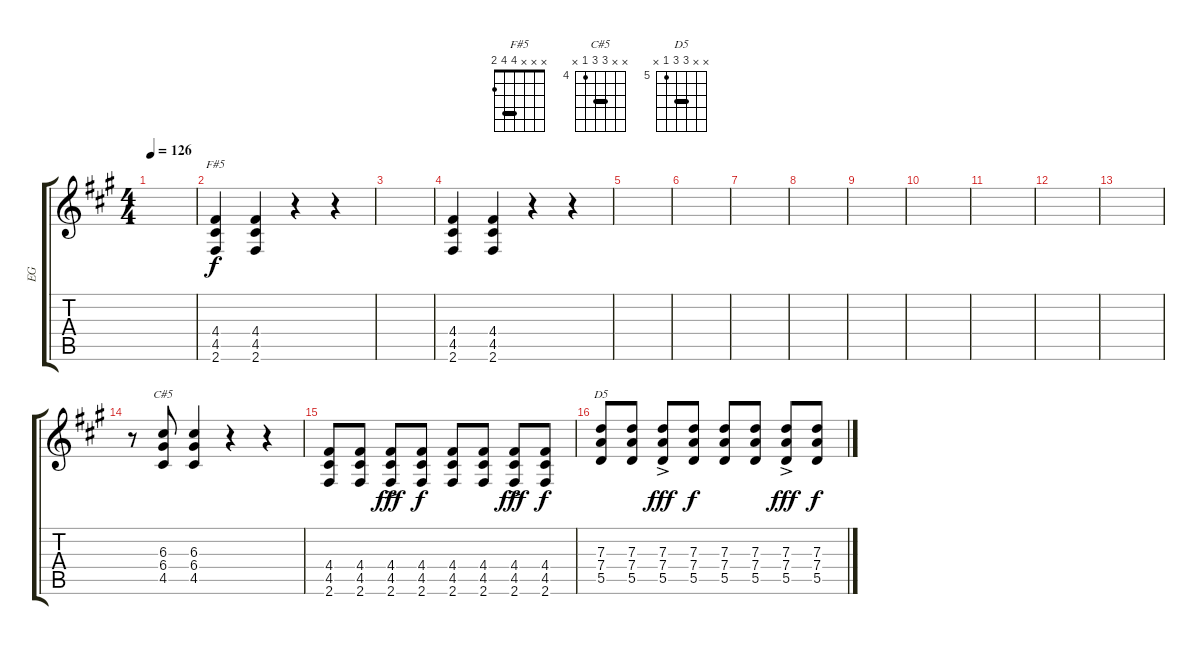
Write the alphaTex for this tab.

\track ("EG" "EG") {instrument overdrivenguitar}
\staff {score tabs}
\tuning (E4 B3 G3 D3 A2 E2) {hide}
\chord ("F#5" x x x 4 4 2) {barre 4}
\chord ("C#5" x x 6 6 4 x) {firstfret 4 barre 6}
\chord ("D5" x x 7 7 5 x) {firstfret 5 barre 7}
\ts (4 4)
\tempo 126
\clef g2
\ks f#minor
|
(4.4 4.5 2.6).4{ch "F#5"} (4.4 4.5 2.6).4 r.4 r.4 |
|
(4.4 4.5 2.6).4 (4.4 4.5 2.6).4 r.4 r.4 |
|
|
|
|
|
|
|
|
|
r.8 (6.3 6.4 4.5).8{ch "C#5"} (6.3 6.4 4.5).4 r.4 r.4 |
(4.4 4.5 2.6).8 (4.4 4.5 2.6).8 (4.4{ac} 4.5{ac} 2.6{ac}).8{dy fff} (4.4 4.5 2.6).8{dy f} (4.4 4.5 2.6).8 (4.4 4.5 2.6).8 (4.4{ac} 4.5{ac} 2.6{ac}).8{dy fff} (4.4 4.5 2.6).8{dy f} |
(7.3 7.4 5.5).8{ch "D5"} (7.3 7.4 5.5).8 (7.3 7.4{ac} 5.5{ac}).8{dy fff} (7.3 7.4 5.5).8{dy f} (7.3 7.4 5.5).8 (7.3 7.4 5.5).8 (7.3 7.4{ac} 5.5{ac}).8{dy fff} (7.3 7.4 5.5).8{dy f}
